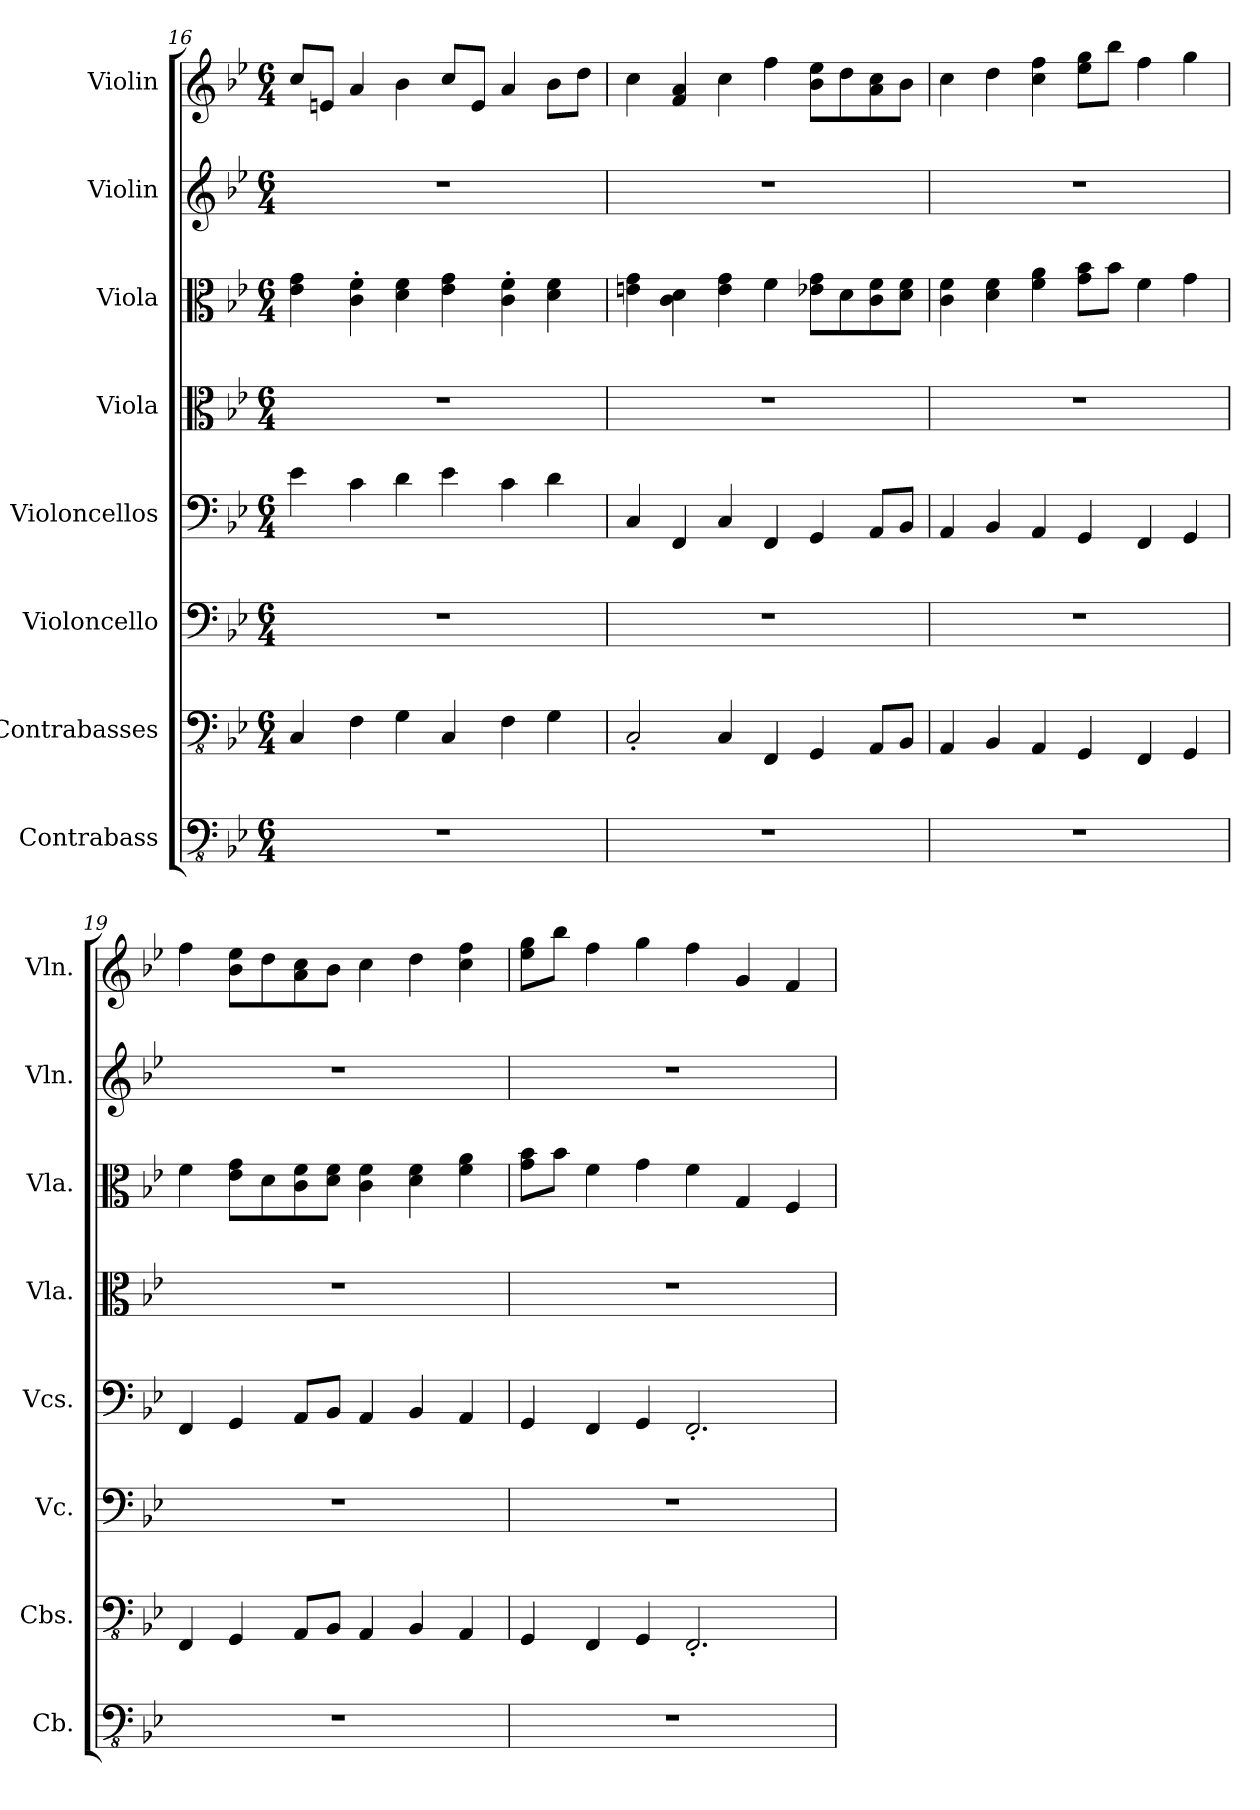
**kern	**kern	**kern	**kern	**kern	**kern	**kern	**kern
*part8	*part7	*part6	*part5	*part4	*part3	*part2	*part1
*staff8	*staff7	*staff6	*staff5	*staff4	*staff3	*staff2	*staff1
*I"Contrabass	*I"Contrabasses	*I"Violoncello	*I"Violoncellos	*I"Viola	*I"Viola	*I"Violin	*I"Violin
*I'Cb.	*I'Cbs.	*I'Vc.	*I'Vcs.	*I'Vla.	*I'Vla.	*I'Vln.	*I'Vln.
!!LO:PB:g=z
*clefFv4	*clefFv4	*clefF4	*clefF4	*clefC3	*clefC3	*clefG2	*clefG2
*ITrd7c12	*	*	*	*	*	*	*
*k[b-e-]	*k[b-e-]	*k[b-e-]	*k[b-e-]	*k[b-e-]	*k[b-e-]	*k[b-e-]	*k[b-e-]
*M6/4	*M6/4	*M6/4	*M6/4	*M6/4	*M6/4	*M6/4	*M6/4
=16	=16	=16	=16	=16	=16	=16	=16
1.r	4CC/	1.r	4e-\	1.r	4e-\ 4g\	1.r	8cc/L
.	.	.	.	.	.	.	8en/J
.	4FF\	.	4c\	.	4c\' 4f\'	.	4a/
.	4GG\	.	4d\	.	4d\ 4f\	.	4b-\
.	4CC/	.	4e-\	.	4e-\ 4g\	.	8cc/L
.	.	.	.	.	.	.	8e/J
.	4FF\	.	4c\	.	4c\' 4f\'	.	4a/
.	4GG\	.	4d\	.	4d\ 4f\	.	8b-\L
.	.	.	.	.	.	.	8dd\J
=17	=17	=17	=17	=17	=17	=17	=17
1.r	2CC'/	1.r	4C/	1.r	4en\ 4g\	1.r	4cc\
.	.	.	4FF/	.	4c\ 4d\	.	4f/ 4a/
.	4CC/	.	4C/	.	4e\ 4g\	.	4cc\
.	4FFF/	.	4FF/	.	4f\	.	4ff\
.	4GGG/	.	4GG/	.	8e-X\ 8g\L	.	8b-\ 8ee-\L
.	.	.	.	.	8d\	.	8dd\
.	8AAA/L	.	8AA/L	.	8c\ 8f\	.	8a\ 8cc\
.	8BBB-/J	.	8BB-/J	.	8d\ 8f\J	.	8b-\J
=18	=18	=18	=18	=18	=18	=18	=18
1.r	4AAA/	1.r	4AA/	1.r	4c\ 4f\	1.r	4cc\
.	4BBB-/	.	4BB-/	.	4d\ 4f\	.	4dd\
.	4AAA/	.	4AA/	.	4f\ 4a\	.	4cc\ 4ff\
.	4GGG/	.	4GG/	.	8g\ 8b-\L	.	8ee-\ 8gg\L
.	.	.	.	.	8b-\J	.	8bb-\J
.	4FFF/	.	4FF/	.	4f\	.	4ff\
.	4GGG/	.	4GG/	.	4g\	.	4gg\
=19	=19	=19	=19	=19	=19	=19	=19
1.r	4FFF/	1.r	4FF/	1.r	4f\	1.r	4ff\
.	4GGG/	.	4GG/	.	8e-\ 8g\L	.	8b-\ 8ee-\L
.	.	.	.	.	8d\	.	8dd\
.	8AAA/L	.	8AA/L	.	8c\ 8f\	.	8a\ 8cc\
.	8BBB-/J	.	8BB-/J	.	8d\ 8f\J	.	8b-\J
.	4AAA/	.	4AA/	.	4c\ 4f\	.	4cc\
.	4BBB-/	.	4BB-/	.	4d\ 4f\	.	4dd\
.	4AAA/	.	4AA/	.	4f\ 4a\	.	4cc\ 4ff\
!!LO:PB:g=z
=20	=20	=20	=20	=20	=20	=20	=20
1.r	4GGG/	1.r	4GG/	1.r	8g\ 8b-\L	1.r	8ee-\ 8gg\L
.	.	.	.	.	8b-\J	.	8bb-\J
.	4FFF/	.	4FF/	.	4f\	.	4ff\
.	4GGG/	.	4GG/	.	4g\	.	4gg\
.	2.FFF'/	.	2.FF'/	.	4f\	.	4ff\
.	.	.	.	.	4G/	.	4g/
.	.	.	.	.	4F/	.	4f/
=	=	=	=	=	=	=	=
*-	*-	*-	*-	*-	*-	*-	*-
